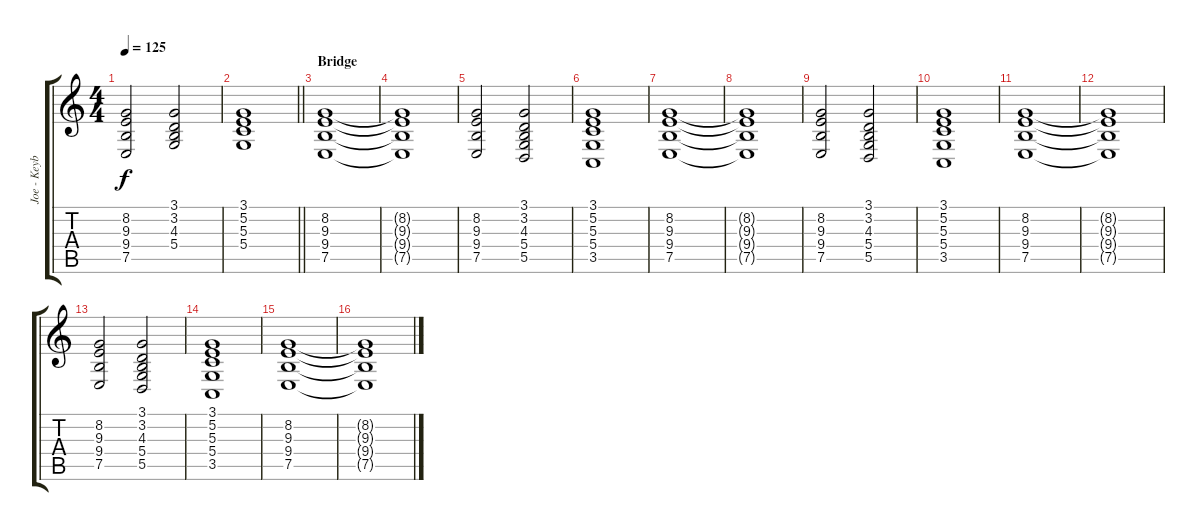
\track ("Joe - Keyboards" "Joe - Keyb") {instrument pad2warm}
\staff {score tabs}
\tuning (E4 B3 G3 D3 A2 E2) {hide}
\ts (4 4)
\tempo 125
\clef g2
\ks c
(8.2{t} 9.3{t} 9.4{t} 7.5{t}).2{dy f} (3.1 3.2 4.3 5.4).2 |
\barLineRight lightlight
(3.1 5.2 5.3 5.4).1 |
\section ("" "Bridge")
(8.2 9.3 9.4 7.5).1 |
(8.2{t} 9.3{t} 9.4{t} 7.5{t}).1 |
(8.2 9.3 9.4 7.5).2 (3.1 3.2 4.3 5.4 5.5).2 |
(3.1 5.2 5.3 5.4 3.5).1 |
(8.2 9.3 9.4 7.5).1 |
(8.2{t} 9.3{t} 9.4{t} 7.5{t}).1 |
(8.2 9.3 9.4 7.5).2 (3.1 3.2 4.3 5.4 5.5).2 |
(3.1 5.2 5.3 5.4 3.5).1 |
(8.2 9.3 9.4 7.5).1 |
(8.2{t} 9.3{t} 9.4{t} 7.5{t}).1 |
(8.2 9.3 9.4 7.5).2 (3.1 3.2 4.3 5.4 5.5).2 |
(3.1 5.2 5.3 5.4 3.5).1 |
(8.2 9.3 9.4 7.5).1 |
(8.2{t} 9.3{t} 9.4{t} 7.5{t}).1
